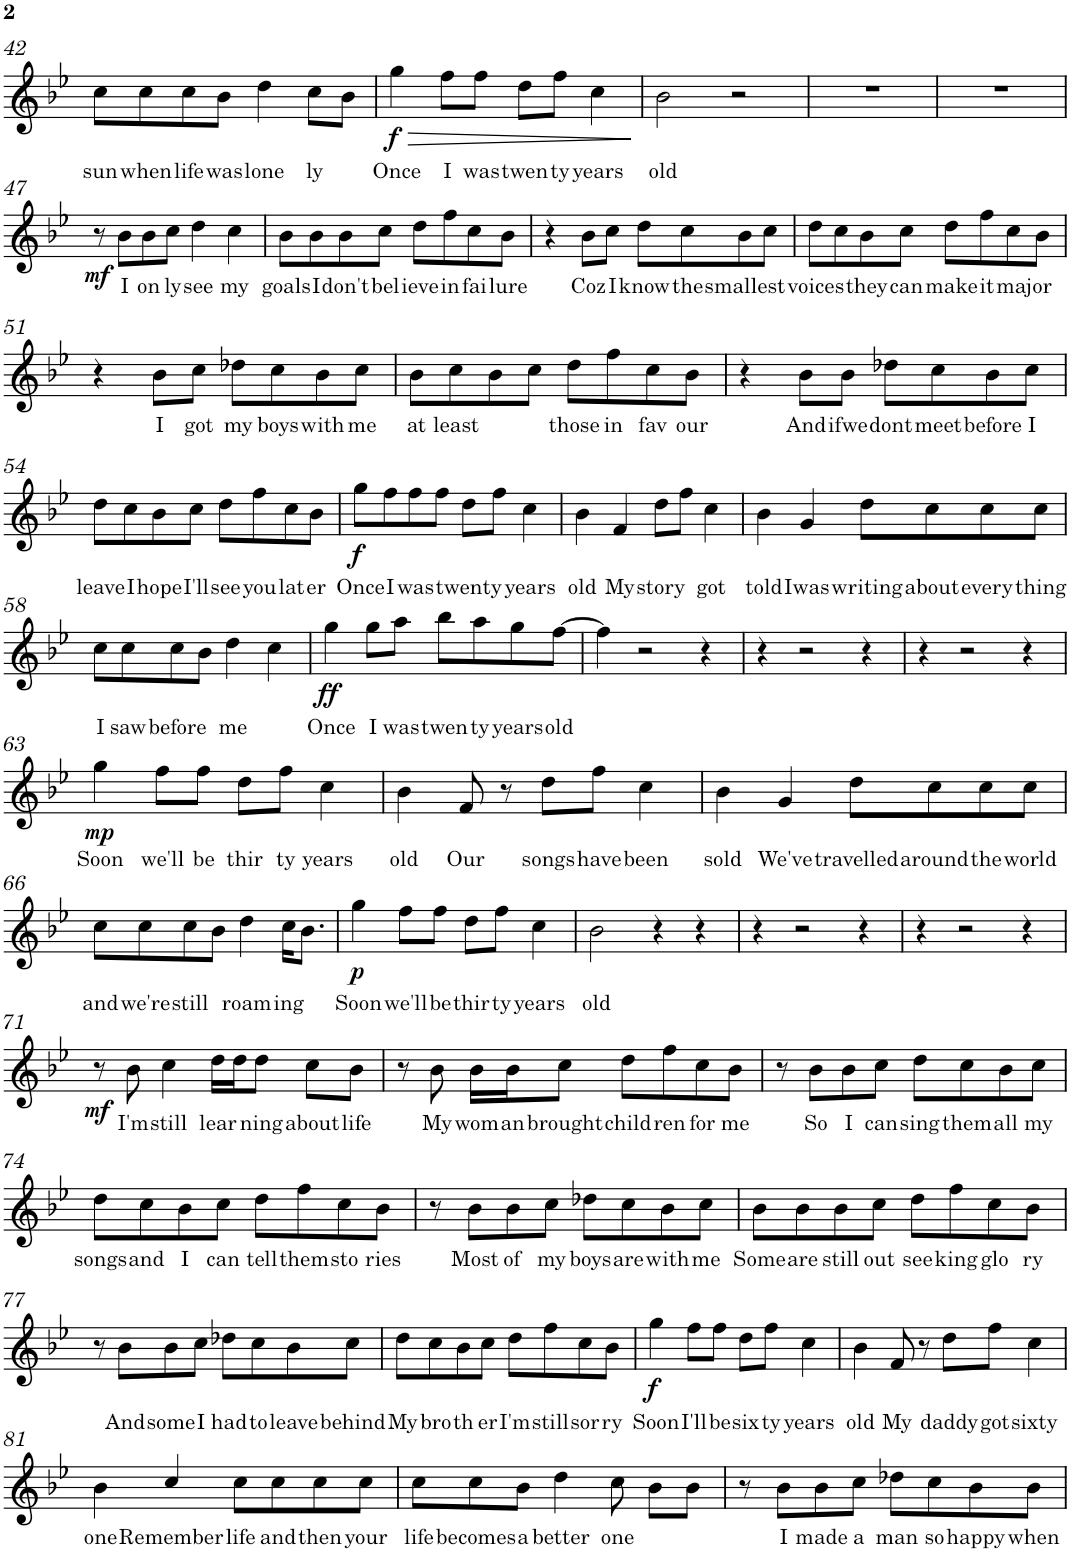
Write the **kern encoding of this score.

**kern	**text	**dynam
*part1	*part1	*part1
*staff1	*staff1	*staff1
*I"Piano	*	*
*I'Pno.	*	*
!!LO:PB:g=z
*clefG2	*	*
*k[b-e-]	*	*
*M4/4	*	*
=42	=42	=42
!	!LO:LY:b	!
8cc\L	sun	.
!	!LO:LY:b	!
8cc\	when	.
!	!LO:LY:b	!
8cc\	life	.
!	!LO:LY:b	!
8b-\J	was	.
!	!LO:LY:b	!
4dd\	lone	.
!	!LO:LY:b	!
8cc\L	ly	.
8b-\J	.	.
=43	=43	=43
!	!LO:LY:b	!LO:HP:b
!	!	!LO:DY:n=1:b
4gg\	Once	> f
!	!LO:LY:b	!
8ff\L	I	.
!	!LO:LY:b	!
8ff\J	was	.
!	!LO:LY:b	!
8dd\L	twen	.
!	!LO:LY:b	!
8ff\J	ty	.
!	!LO:LY:b	!
4cc\	years	.
.	.	]
=44	=44	=44
!	!LO:LY:b	!
2b-\	old	.
2r	.	.
=45	=45	=45
1r	.	.
=46	=46	=46
1r	.	.
!!LO:LB:g=z
=47	=47	=47
!	!	!LO:DY:b
8r	.	mf
!	!LO:LY:b	!
8b-\L	I	.
!	!LO:LY:b	!
8b-\	on	.
!	!LO:LY:b	!
8cc\J	ly	.
!	!LO:LY:b	!
4dd\	see	.
!	!LO:LY:b	!
4cc\	my	.
=48	=48	=48
!	!LO:LY:b	!
8b-\L	goals	.
!	!LO:LY:b	!
8b-\	I	.
!	!LO:LY:b	!
8b-\	don't	.
!	!LO:LY:b	!
8cc\J	bel	.
!	!LO:LY:b	!
8dd\L	ieve	.
!	!LO:LY:b	!
8ff\	in	.
!	!LO:LY:b	!
8cc\	fai	.
!	!LO:LY:b	!
8b-\J	lure	.
=49	=49	=49
4r	.	.
!	!LO:LY:b	!
8b-\L	Coz	.
!	!LO:LY:b	!
8cc\J	I	.
!	!LO:LY:b	!
8dd\L	know	.
!	!LO:LY:b	!
8cc\	the	.
!	!LO:LY:b	!
8b-\	smallest	.
8cc\J	.	.
=50	=50	=50
!	!LO:LY:b	!
8dd\L	voices	.
8cc\	.	.
!	!LO:LY:b	!
8b-\	they	.
!	!LO:LY:b	!
8cc\J	can	.
!	!LO:LY:b	!
8dd\L	make	.
!	!LO:LY:b	!
8ff\	it	.
!	!LO:LY:b	!
8cc\	maj	.
!	!LO:LY:b	!
8b-\J	or	.
!!LO:LB:g=z
=51	=51	=51
4r	.	.
!	!LO:LY:b	!
8b-\L	I	.
!	!LO:LY:b	!
8cc\J	got	.
!	!LO:LY:b	!
8dd-X\L	my	.
!	!LO:LY:b	!
8cc\	boys	.
!	!LO:LY:b	!
8b-\	with	.
!	!LO:LY:b	!
8cc\J	me	.
=52	=52	=52
!	!LO:LY:b	!
8b-\L	at	.
!	!LO:LY:b	!
8cc\	least	.
8b-\	.	.
8cc\J	.	.
!	!LO:LY:b	!
8dd\L	those	.
!	!LO:LY:b	!
8ff\	in	.
!	!LO:LY:b	!
8cc\	fav	.
!	!LO:LY:b	!
8b-\J	our	.
=53	=53	=53
4r	.	.
!	!LO:LY:b	!
8b-\L	And	.
!	!LO:LY:b	!
8b-\J	ifwe	.
!	!LO:LY:b	!
8dd-X\L	dont	.
!	!LO:LY:b	!
8cc\	meet	.
!	!LO:LY:b	!
8b-\	before	.
!	!LO:LY:b	!
8cc\J	I	.
!!LO:LB:g=z
=54	=54	=54
!	!LO:LY:b	!
8dd\L	leave	.
!	!LO:LY:b	!
8cc\	I	.
!	!LO:LY:b	!
8b-\	hope	.
!	!LO:LY:b	!
8cc\J	I'll	.
!	!LO:LY:b	!
8dd\L	see	.
!	!LO:LY:b	!
8ff\	you	.
!	!LO:LY:b	!
8cc\	lat	.
!	!LO:LY:b	!
8b-\J	er	.
=55	=55	=55
!	!LO:LY:b	!LO:DY:b
8gg\L	Once	f
!	!LO:LY:b	!
8ff\	I	.
!	!LO:LY:b	!
8ff\	was	.
8ff\J	.	.
!	!LO:LY:b	!
8dd\L	twenty	.
8ff\J	.	.
!	!LO:LY:b	!
4cc\	years	.
=56	=56	=56
!	!LO:LY:b	!
4b-\	old	.
!	!LO:LY:b	!
4f/	My	.
!	!LO:LY:b	!
8dd\L	story	.
8ff\J	.	.
!	!LO:LY:b	!
4cc\	got	.
=57	=57	=57
!	!LO:LY:b	!
4b-\	told	.
!	!LO:LY:b	!
4g/	Iwas	.
!	!LO:LY:b	!
8dd\L	writing	.
!	!LO:LY:b	!
8cc\	about	.
!	!LO:LY:b	!
8cc\	every	.
!	!LO:LY:b	!
8cc\J	thing	.
!!LO:LB:g=z
=58	=58	=58
!	!LO:LY:b	!
8cc\L	I	.
!	!LO:LY:b	!
8cc\	saw	.
!	!LO:LY:b	!
8cc\	before	.
8b-\J	.	.
!	!LO:LY:b	!
4dd\	me	.
4cc\	.	.
=59	=59	=59
!	!LO:LY:b	!LO:DY:b
4gg\	Once	ff
!	!LO:LY:b	!
8gg\L	I	.
!	!LO:LY:b	!
8aa\J	was	.
!	!LO:LY:b	!
8bb-\L	twen	.
!	!LO:LY:b	!
8aa\	ty	.
!	!LO:LY:b	!
8gg\	years	.
!	!LO:LY:b	!
[8ff\J	old	.
=60	=60	=60
4ff\]	.	.
2r	.	.
4r	.	.
=61	=61	=61
4r	.	.
2r	.	.
4r	.	.
=62	=62	=62
4r	.	.
2r	.	.
4r	.	.
!!LO:LB:g=z
=63	=63	=63
!	!LO:LY:b	!LO:DY:b
4gg\	Soon	mp
!	!LO:LY:b	!
8ff\L	we'll	.
!	!LO:LY:b	!
8ff\J	be	.
!	!LO:LY:b	!
8dd\L	thir	.
!	!LO:LY:b	!
8ff\J	ty	.
!	!LO:LY:b	!
4cc\	years	.
=64	=64	=64
!	!LO:LY:b	!
4b-\	old	.
!	!LO:LY:b	!
8f/	Our	.
8r	.	.
!	!LO:LY:b	!
8dd\L	songs	.
!	!LO:LY:b	!
8ff\J	have	.
!	!LO:LY:b	!
4cc\	been	.
=65	=65	=65
!	!LO:LY:b	!
4b-\	sold	.
!	!LO:LY:b	!
4g/	We've	.
!	!LO:LY:b	!
8dd\L	travelled	.
!	!LO:LY:b	!
8cc\	around	.
!	!LO:LY:b	!
8cc\	the	.
!	!LO:LY:b	!
8cc\J	world	.
!!LO:LB:g=z
=66	=66	=66
!	!LO:LY:b	!
8cc\L	and	.
!	!LO:LY:b	!
8cc\	we're	.
!	!LO:LY:b	!
8cc\	still	.
8b-\J	.	.
!	!LO:LY:b	!
4dd\	roam	.
!	!LO:LY:b	!
16cc\KL	ing	.
8.b-\J	.	.
=67	=67	=67
!	!LO:LY:b	!LO:DY:b
4gg\	Soon	p
!	!LO:LY:b	!
8ff\L	we'll	.
!	!LO:LY:b	!
8ff\J	be	.
!	!LO:LY:b	!
8dd\L	thir	.
!	!LO:LY:b	!
8ff\J	ty	.
!	!LO:LY:b	!
4cc\	years	.
=68	=68	=68
!	!LO:LY:b	!
2b-\	old	.
4r	.	.
4r	.	.
=69	=69	=69
4r	.	.
2r	.	.
4r	.	.
=70	=70	=70
4r	.	.
2r	.	.
4r	.	.
!!LO:LB:g=z
=71	=71	=71
!	!	!LO:DY:b
8r	.	mf
!	!LO:LY:b	!
8b-\	I'm	.
!	!LO:LY:b	!
4cc\	still	.
!	!LO:LY:b	!
16dd\LL	lear	.
16dd\J	.	.
!	!LO:LY:b	!
8dd\J	ning	.
!	!LO:LY:b	!
8cc\L	about	.
!	!LO:LY:b	!
8b-\J	life	.
=72	=72	=72
8r	.	.
!	!LO:LY:b	!
8b-\	My	.
!	!LO:LY:b	!
16b-\LL	wom	.
!	!LO:LY:b	!
16b-\J	an	.
!	!LO:LY:b	!
8cc\J	brought	.
!	!LO:LY:b	!
8dd\L	child	.
!	!LO:LY:b	!
8ff\	ren	.
!	!LO:LY:b	!
8cc\	for	.
!	!LO:LY:b	!
8b-\J	me	.
=73	=73	=73
8r	.	.
!	!LO:LY:b	!
8b-\L	So	.
!	!LO:LY:b	!
8b-\	I	.
!	!LO:LY:b	!
8cc\J	can	.
!	!LO:LY:b	!
8dd\L	sing	.
!	!LO:LY:b	!
8cc\	them	.
!	!LO:LY:b	!
8b-\	all	.
!	!LO:LY:b	!
8cc\J	my	.
!!LO:LB:g=z
=74	=74	=74
!	!LO:LY:b	!
8dd\L	songs	.
!	!LO:LY:b	!
8cc\	and	.
!	!LO:LY:b	!
8b-\	I	.
!	!LO:LY:b	!
8cc\J	can	.
!	!LO:LY:b	!
8dd\L	tell	.
!	!LO:LY:b	!
8ff\	them	.
!	!LO:LY:b	!
8cc\	sto	.
!	!LO:LY:b	!
8b-\J	ries	.
=75	=75	=75
8r	.	.
!	!LO:LY:b	!
8b-\L	Most	.
!	!LO:LY:b	!
8b-\	of	.
!	!LO:LY:b	!
8cc\J	my	.
!	!LO:LY:b	!
8dd-X\L	boys	.
!	!LO:LY:b	!
8cc\	are	.
!	!LO:LY:b	!
8b-\	with	.
!	!LO:LY:b	!
8cc\J	me	.
=76	=76	=76
!	!LO:LY:b	!
8b-\L	Some	.
!	!LO:LY:b	!
8b-\	are	.
!	!LO:LY:b	!
8b-\	still	.
!	!LO:LY:b	!
8cc\J	out	.
!	!LO:LY:b	!
8dd\L	see	.
!	!LO:LY:b	!
8ff\	king	.
!	!LO:LY:b	!
8cc\	glo	.
!	!LO:LY:b	!
8b-\J	ry	.
!!LO:LB:g=z
=77	=77	=77
8r	.	.
!	!LO:LY:b	!
8b-\L	And	.
!	!LO:LY:b	!
8b-\	some	.
!	!LO:LY:b	!
8cc\J	I	.
!	!LO:LY:b	!
8dd-X\L	had	.
!	!LO:LY:b	!
8cc\	to	.
!	!LO:LY:b	!
8b-\	leave	.
!	!LO:LY:b	!
8cc\J	behind	.
=78	=78	=78
!	!LO:LY:b	!
8dd\L	My	.
!	!LO:LY:b	!
8cc\	bro	.
!	!LO:LY:b	!
8b-\	th	.
!	!LO:LY:b	!
8cc\J	er	.
!	!LO:LY:b	!
8dd\L	I'm	.
!	!LO:LY:b	!
8ff\	still	.
!	!LO:LY:b	!
8cc\	sor	.
!	!LO:LY:b	!
8b-\J	ry	.
=79	=79	=79
!	!LO:LY:b	!LO:DY:b
4gg\	Soon	f
!	!LO:LY:b	!
8ff\L	I'll	.
!	!LO:LY:b	!
8ff\J	be	.
!	!LO:LY:b	!
8dd\L	six	.
!	!LO:LY:b	!
8ff\J	ty	.
!	!LO:LY:b	!
4cc\	years	.
=80	=80	=80
!	!LO:LY:b	!
4b-\	old	.
!	!LO:LY:b	!
8f/	My	.
8r	.	.
!	!LO:LY:b	!
8dd\L	daddy	.
!	!LO:LY:b	!
8ff\J	got	.
!	!LO:LY:b	!
4cc\	sixty	.
!!LO:LB:g=z
=81	=81	=81
!	!LO:LY:b	!
4b-\	one	.
!	!LO:LY:b	!
4cc/	Remember	.
!	!LO:LY:b	!
8cc\L	life	.
!	!LO:LY:b	!
8cc\	and	.
!	!LO:LY:b	!
8cc\	then	.
!	!LO:LY:b	!
8cc\J	your	.
=82	=82	=82
!	!LO:LY:b	!
8cc\L	life	.
!	!LO:LY:b	!
8cc\	becomes	.
!	!LO:LY:b	!
8b-\J	a	.
!	!LO:LY:b	!
4dd\	better	.
!	!LO:LY:b	!
8cc\	one	.
8b-\L	.	.
8b-\J	.	.
=83	=83	=83
8r	.	.
!	!LO:LY:b	!
8b-\L	I	.
!	!LO:LY:b	!
8b-\	made	.
!	!LO:LY:b	!
8cc\J	a	.
!	!LO:LY:b	!
8dd-X\L	man	.
!	!LO:LY:b	!
8cc\	so	.
!	!LO:LY:b	!
8b-\	happy	.
!	!LO:LY:b	!
8b-\J	when	.
=	=	=
*-	*-	*-
